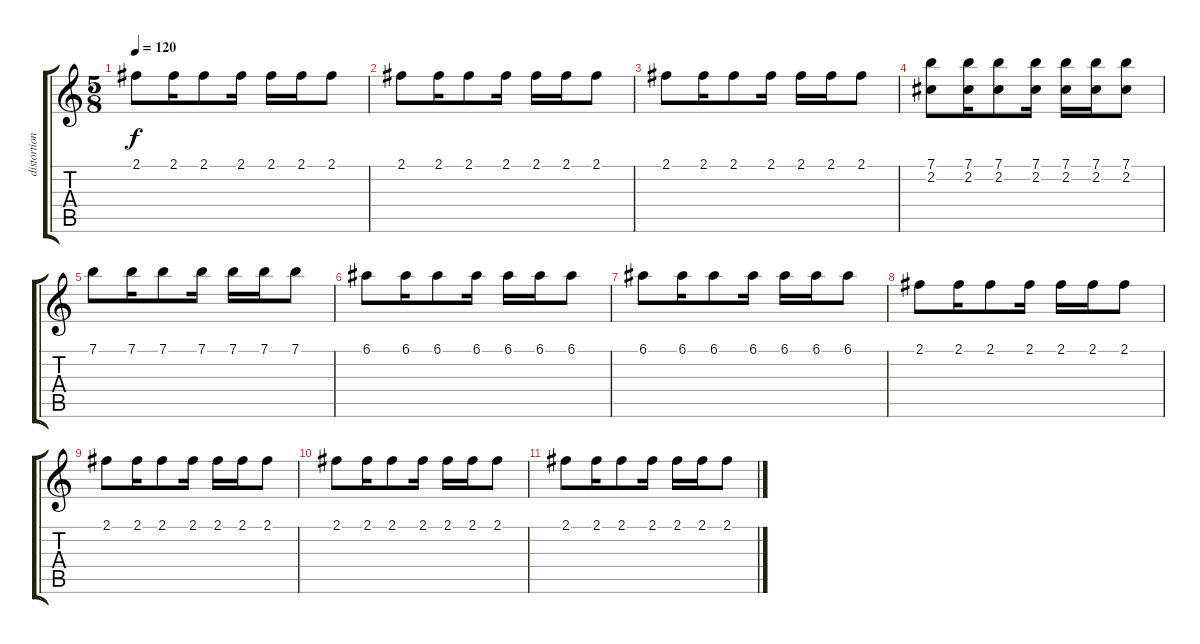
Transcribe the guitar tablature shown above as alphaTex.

\track ("distortion" "distortion") {instrument distortionguitar}
\staff {score tabs}
\tuning (E4 B3 G3 D3 A2 E2) {hide}
\ts (5 8)
\tempo 120
\clef g2
\ks c
2.1.8{dy f} 2.1.16 2.1.8 2.1.16 2.1.16 2.1.16 2.1.8 |
2.1.8 2.1.16 2.1.8 2.1.16 2.1.16 2.1.16 2.1.8 |
2.1.8 2.1.16 2.1.8 2.1.16 2.1.16 2.1.16 2.1.8 |
(7.1 2.2).8 (7.1 2.2).16 (7.1 2.2).8 (7.1 2.2).16 (7.1 2.2).16 (7.1 2.2).16 (7.1 2.2).8 |
7.1.8 7.1.16 7.1.8 7.1.16 7.1.16 7.1.16 7.1.8 |
6.1.8 6.1.16 6.1.8 6.1.16 6.1.16 6.1.16 6.1.8 |
6.1.8 6.1.16 6.1.8 6.1.16 6.1.16 6.1.16 6.1.8 |
2.1.8 2.1.16 2.1.8 2.1.16 2.1.16 2.1.16 2.1.8 |
2.1.8 2.1.16 2.1.8 2.1.16 2.1.16 2.1.16 2.1.8 |
2.1.8 2.1.16 2.1.8 2.1.16 2.1.16 2.1.16 2.1.8 |
2.1.8 2.1.16 2.1.8 2.1.16 2.1.16 2.1.16 2.1.8
